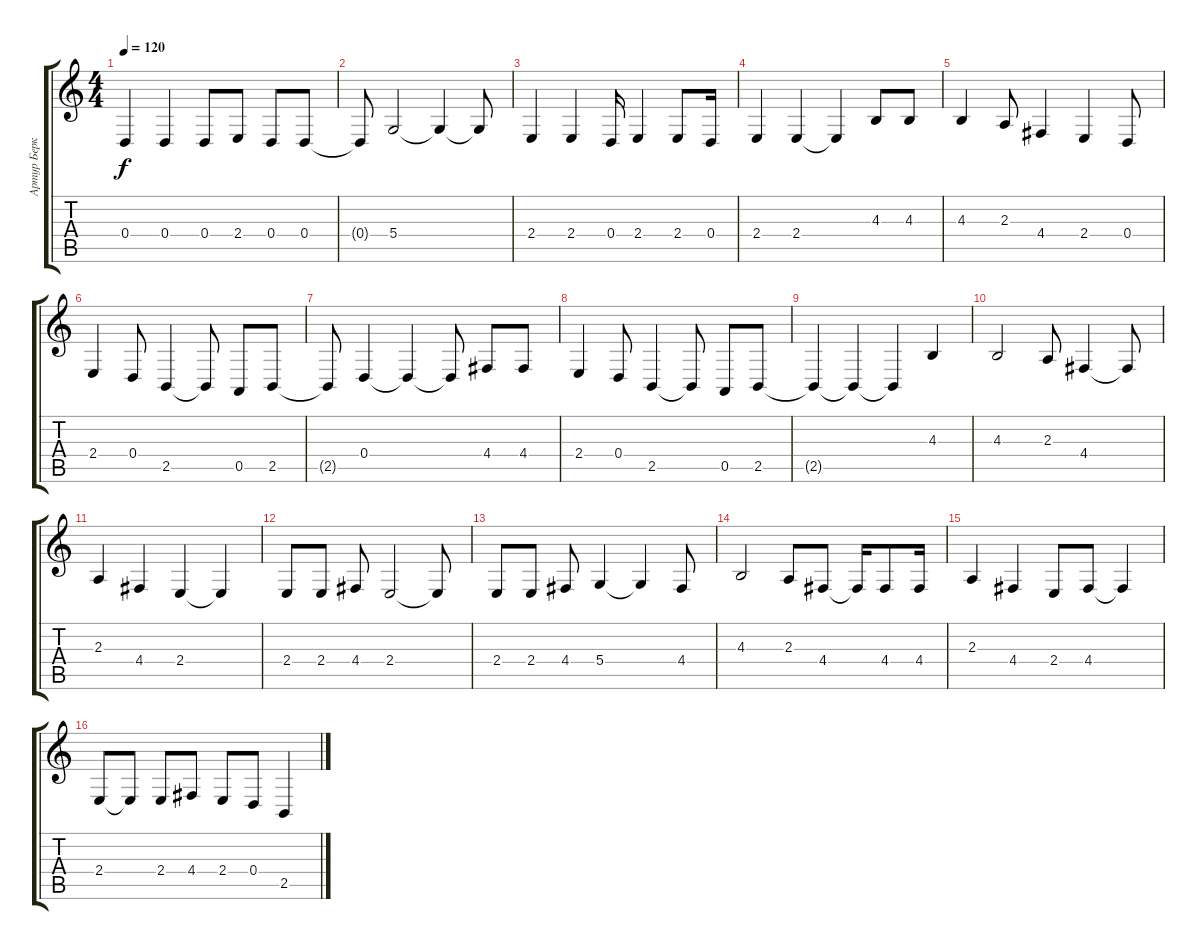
\track ("Артур Беркут" "Артур Берк") {instrument koto}
\staff {score tabs}
\tuning (E4 B3 G3 D3 A2 E2) {hide}
\ts (4 4)
\tempo 120
\clef g2
\ks c
0.4.4{dy f} 0.4.4 0.4.8 2.4.8 0.4.8 0.4.8 |
0.4{t}.8 5.4.2 5.4{t}.4 5.4{t}.8 |
2.4.4 2.4.4 0.4.16 2.4.4 2.4.8 0.4.16 |
2.4.4 2.4.4 2.4{t}.4 4.3.8 4.3.8 |
4.3.4 2.3.8 4.4.4 2.4.4 0.4.8 |
2.4.4 0.4.8 2.5.4 2.5{t}.8 0.5.8 2.5.8 |
2.5{t}.8 0.4.4 0.4{t}.4 0.4{t}.8 4.4.8 4.4.8 |
2.4.4 0.4.8 2.5.4 2.5{t}.8 0.5.8 2.5.8 |
2.5{t}.4 2.5{t}.4 2.5{t}.4 4.3.4 |
4.3.2 2.3.8 4.4.4 4.4{t}.8 |
2.3.4 4.4.4 2.4.4 2.4{t}.4 |
2.4.8 2.4.8 4.4.8 2.4.2 2.4{t}.8 |
2.4.8 2.4.8 4.4.8 5.4.4 5.4{t}.4 4.4.8 |
4.3.2 2.3.8 4.4.8 4.4{t}.16 4.4.8 4.4.16 |
2.3.4 4.4.4 2.4.8 4.4.8 4.4{t}.4 |
2.4.8 2.4{t}.8 2.4.8 4.4.8 2.4.8 0.4.8 2.5.4
